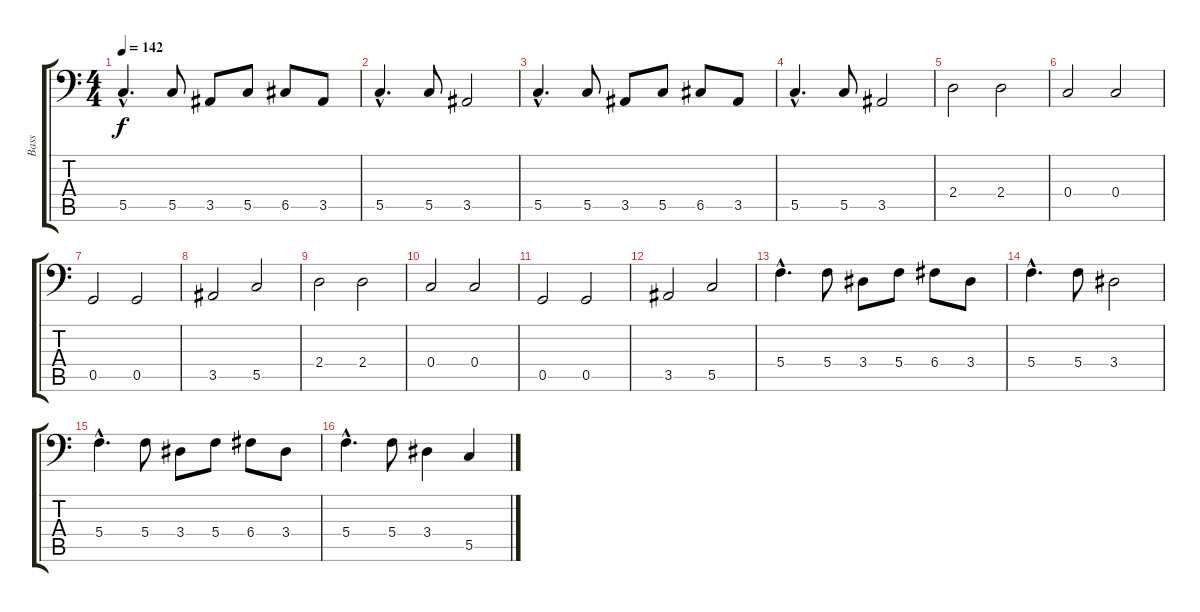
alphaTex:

\track ("Bass" "Bass") {instrument electricbasspick}
\staff {score tabs}
\tuning (D3 A2 F2 C2 G1 D1) {hide}
\ts (4 4)
\tempo 142
\clef f4
\ks c
5.5{hac}.4{d dy f} 5.5.8 3.5.8 5.5.8 6.5.8 3.5.8 |
5.5{hac}.4{d} 5.5.8 3.5.2 |
5.5{hac}.4{d} 5.5.8 3.5.8 5.5.8 6.5.8 3.5.8 |
5.5{hac}.4{d} 5.5.8 3.5.2 |
2.4.2 2.4.2 |
0.4.2 0.4.2 |
0.5.2 0.5.2 |
3.5.2 5.5.2 |
2.4.2 2.4.2 |
0.4.2 0.4.2 |
0.5.2 0.5.2 |
3.5.2 5.5.2 |
5.4{hac}.4{d} 5.4.8 3.4.8 5.4.8 6.4.8 3.4.8 |
5.4{hac}.4{d} 5.4.8 3.4.2 |
5.4{hac}.4{d} 5.4.8 3.4.8 5.4.8 6.4.8 3.4.8 |
5.4{hac}.4{d} 5.4.8 3.4.4 5.5.4
